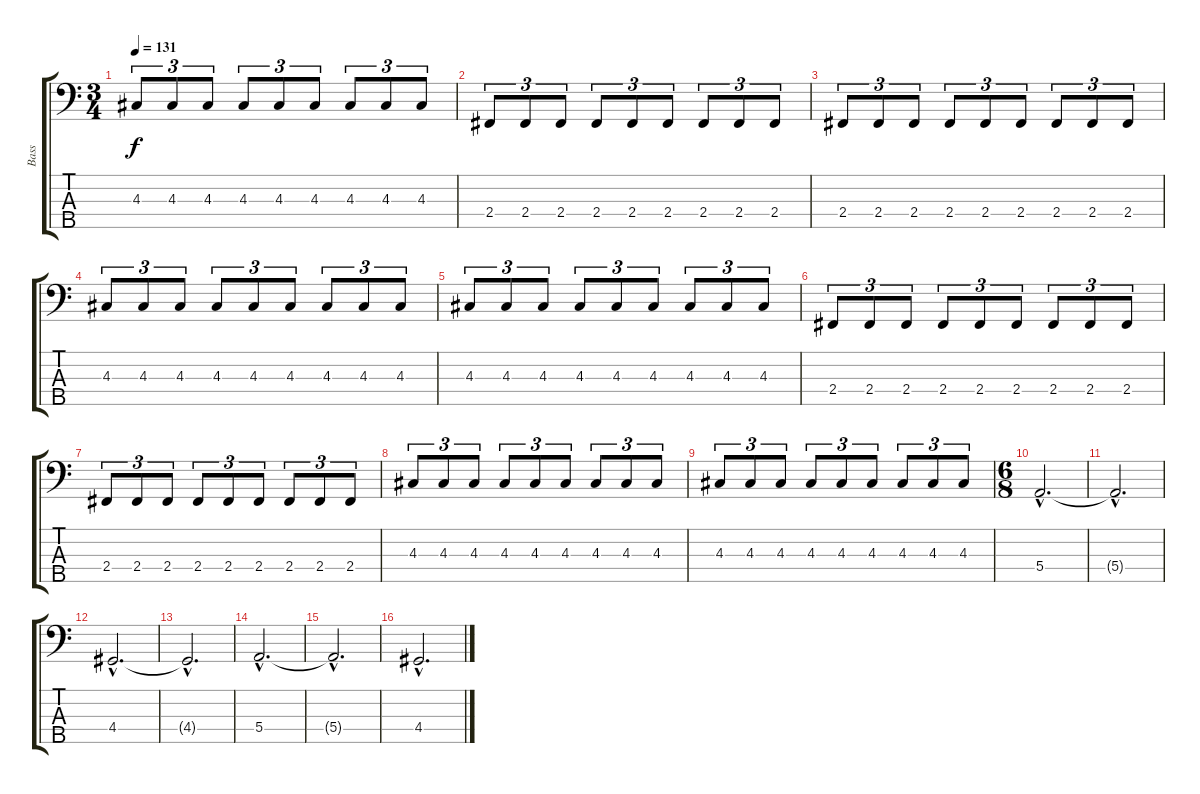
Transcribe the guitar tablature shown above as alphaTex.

\track ("Bass" "Bass") {instrument electricbassfinger}
\staff {score tabs}
\tuning (G2 D2 A1 E1 B0) {hide}
\ts (3 4)
\tempo 131
\clef f4
\ks c
4.3.8{tu (3 2) dy f} 4.3.8{tu (3 2)} 4.3.8{tu (3 2)} 4.3.8{tu (3 2)} 4.3.8{tu (3 2)} 4.3.8{tu (3 2)} 4.3.8{tu (3 2)} 4.3.8{tu (3 2)} 4.3.8{tu (3 2)} |
2.4.8{tu (3 2)} 2.4.8{tu (3 2)} 2.4.8{tu (3 2)} 2.4.8{tu (3 2)} 2.4.8{tu (3 2)} 2.4.8{tu (3 2)} 2.4.8{tu (3 2)} 2.4.8{tu (3 2)} 2.4.8{tu (3 2)} |
2.4.8{tu (3 2)} 2.4.8{tu (3 2)} 2.4.8{tu (3 2)} 2.4.8{tu (3 2)} 2.4.8{tu (3 2)} 2.4.8{tu (3 2)} 2.4.8{tu (3 2)} 2.4.8{tu (3 2)} 2.4.8{tu (3 2)} |
4.3.8{tu (3 2)} 4.3.8{tu (3 2)} 4.3.8{tu (3 2)} 4.3.8{tu (3 2)} 4.3.8{tu (3 2)} 4.3.8{tu (3 2)} 4.3.8{tu (3 2)} 4.3.8{tu (3 2)} 4.3.8{tu (3 2)} |
4.3.8{tu (3 2)} 4.3.8{tu (3 2)} 4.3.8{tu (3 2)} 4.3.8{tu (3 2)} 4.3.8{tu (3 2)} 4.3.8{tu (3 2)} 4.3.8{tu (3 2)} 4.3.8{tu (3 2)} 4.3.8{tu (3 2)} |
2.4.8{tu (3 2)} 2.4.8{tu (3 2)} 2.4.8{tu (3 2)} 2.4.8{tu (3 2)} 2.4.8{tu (3 2)} 2.4.8{tu (3 2)} 2.4.8{tu (3 2)} 2.4.8{tu (3 2)} 2.4.8{tu (3 2)} |
2.4.8{tu (3 2)} 2.4.8{tu (3 2)} 2.4.8{tu (3 2)} 2.4.8{tu (3 2)} 2.4.8{tu (3 2)} 2.4.8{tu (3 2)} 2.4.8{tu (3 2)} 2.4.8{tu (3 2)} 2.4.8{tu (3 2)} |
4.3.8{tu (3 2)} 4.3.8{tu (3 2)} 4.3.8{tu (3 2)} 4.3.8{tu (3 2)} 4.3.8{tu (3 2)} 4.3.8{tu (3 2)} 4.3.8{tu (3 2)} 4.3.8{tu (3 2)} 4.3.8{tu (3 2)} |
4.3.8{tu (3 2)} 4.3.8{tu (3 2)} 4.3.8{tu (3 2)} 4.3.8{tu (3 2)} 4.3.8{tu (3 2)} 4.3.8{tu (3 2)} 4.3.8{tu (3 2)} 4.3.8{tu (3 2)} 4.3.8{tu (3 2)} |
\ts (6 8)
5.4{hac}.2{d} |
5.4{hac t}.2{d} |
4.4{hac}.2{d} |
4.4{hac t}.2{d} |
5.4{hac}.2{d} |
5.4{hac t}.2{d} |
4.4{hac}.2{d}
